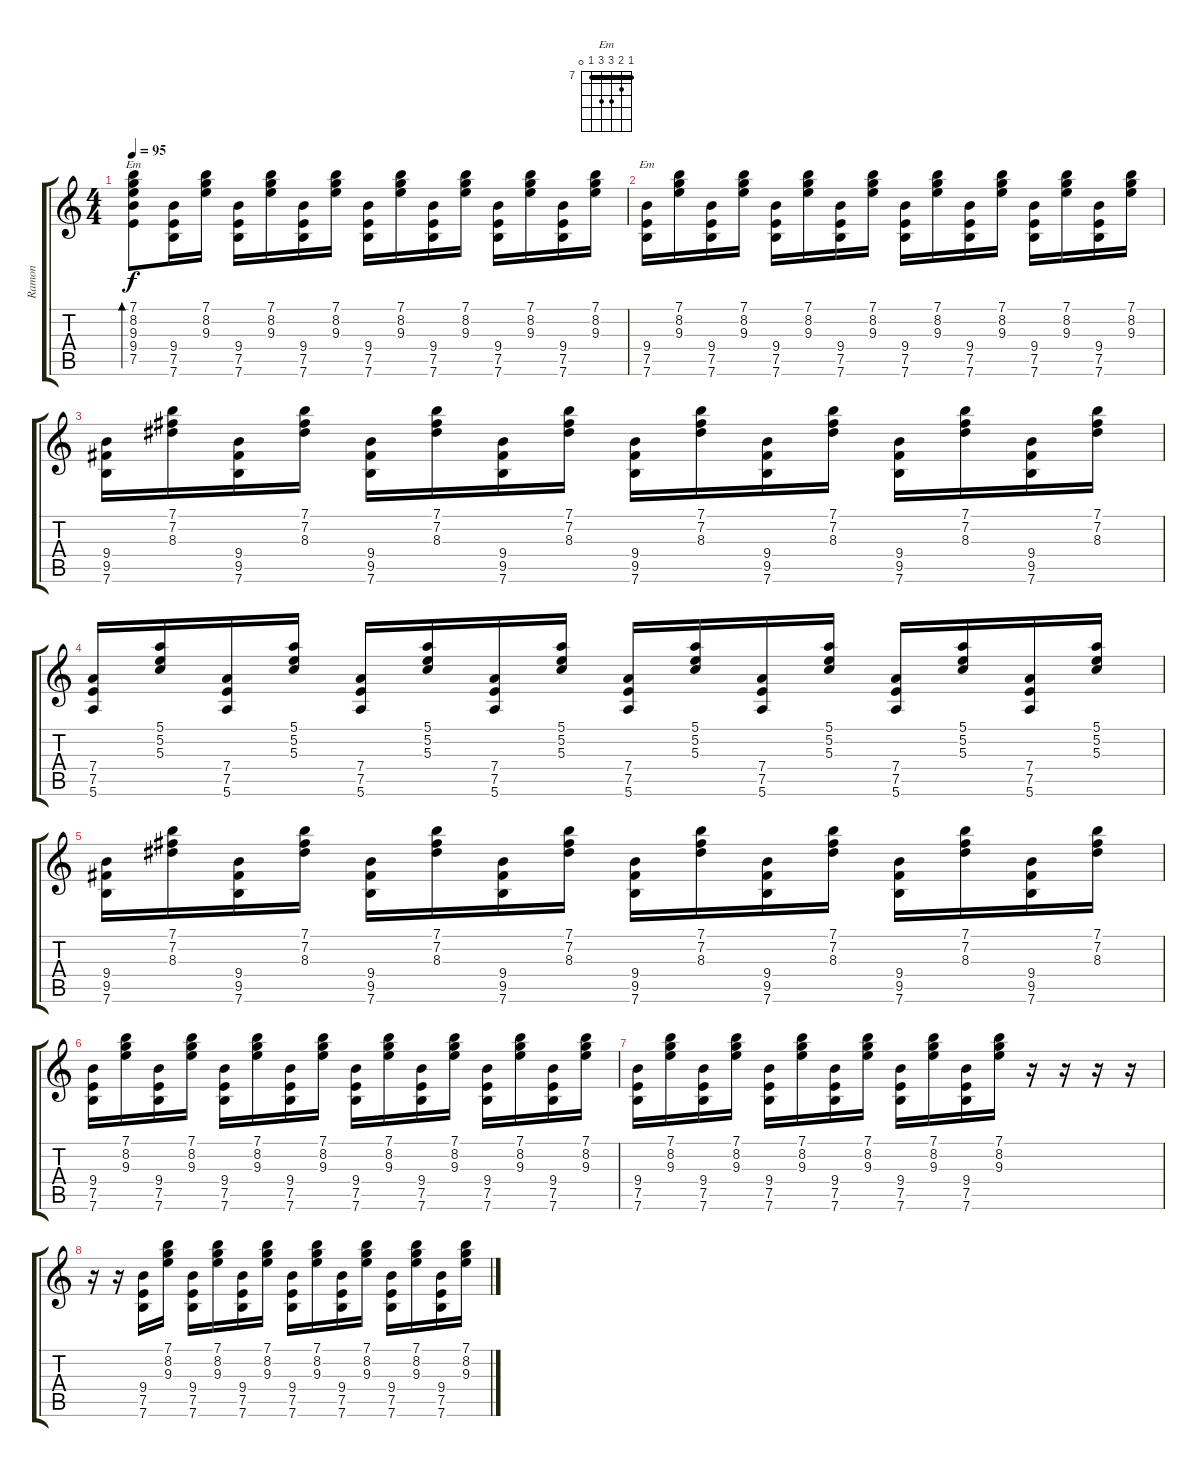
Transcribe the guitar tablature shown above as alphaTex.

\track ("Ramon" "Ramon") {instrument acousticguitarnylon}
\staff {score tabs}
\tuning (E4 B3 G3 D3 A2 E2) {hide}
\chord ("Em" 7 8 9 9 7 x) {firstfret 7 barre 7}
\chord ("Em" 7 8 9 9 7 0) {firstfret 7 barre 7}
\ts (4 4)
\tempo 95
\clef g2
\ks c
(7.1 8.2 9.3 9.4 7.5).8{bd 240 ch "Em" dy f} (9.4 7.5 7.6).16 (7.1 8.2 9.3).16 (9.4 7.5 7.6).16 (7.1 8.2 9.3).16 (9.4 7.5 7.6).16 (7.1 8.2 9.3).16 (9.4 7.5 7.6).16 (7.1 8.2 9.3).16 (9.4 7.5 7.6).16 (7.1 8.2 9.3).16 (9.4 7.5 7.6).16 (7.1 8.2 9.3).16 (9.4 7.5 7.6).16 (7.1 8.2 9.3).16 |
(9.4 7.5 7.6).16{ch "Em"} (7.1 8.2 9.3).16 (9.4 7.5 7.6).16 (7.1 8.2 9.3).16 (9.4 7.5 7.6).16 (7.1 8.2 9.3).16 (9.4 7.5 7.6).16 (7.1 8.2 9.3).16 (9.4 7.5 7.6).16 (7.1 8.2 9.3).16 (9.4 7.5 7.6).16 (7.1 8.2 9.3).16 (9.4 7.5 7.6).16 (7.1 8.2 9.3).16 (9.4 7.5 7.6).16 (7.1 8.2 9.3).16 |
(9.4 9.5 7.6).16 (7.1 7.2 8.3).16 (9.4 9.5 7.6).16 (7.1 7.2 8.3).16 (9.4 9.5 7.6).16 (7.1 7.2 8.3).16 (9.4 9.5 7.6).16 (7.1 7.2 8.3).16 (9.4 9.5 7.6).16 (7.1 7.2 8.3).16 (9.4 9.5 7.6).16 (7.1 7.2 8.3).16 (9.4 9.5 7.6).16 (7.1 7.2 8.3).16 (9.4 9.5 7.6).16 (7.1 7.2 8.3).16 |
(7.4 7.5 5.6).16 (5.1 5.2 5.3).16 (7.4 7.5 5.6).16 (5.1 5.2 5.3).16 (7.4 7.5 5.6).16 (5.1 5.2 5.3).16 (7.4 7.5 5.6).16 (5.1 5.2 5.3).16 (7.4 7.5 5.6).16 (5.1 5.2 5.3).16 (7.4 7.5 5.6).16 (5.1 5.2 5.3).16 (7.4 7.5 5.6).16 (5.1 5.2 5.3).16 (7.4 7.5 5.6).16 (5.1 5.2 5.3).16 |
(9.4 9.5 7.6).16 (7.1 7.2 8.3).16 (9.4 9.5 7.6).16 (7.1 7.2 8.3).16 (9.4 9.5 7.6).16 (7.1 7.2 8.3).16 (9.4 9.5 7.6).16 (7.1 7.2 8.3).16 (9.4 9.5 7.6).16 (7.1 7.2 8.3).16 (9.4 9.5 7.6).16 (7.1 7.2 8.3).16 (9.4 9.5 7.6).16 (7.1 7.2 8.3).16 (9.4 9.5 7.6).16 (7.1 7.2 8.3).16 |
(9.4 7.5 7.6).16 (7.1 8.2 9.3).16 (9.4 7.5 7.6).16 (7.1 8.2 9.3).16 (9.4 7.5 7.6).16 (7.1 8.2 9.3).16 (9.4 7.5 7.6).16 (7.1 8.2 9.3).16 (9.4 7.5 7.6).16 (7.1 8.2 9.3).16 (9.4 7.5 7.6).16 (7.1 8.2 9.3).16 (9.4 7.5 7.6).16 (7.1 8.2 9.3).16 (9.4 7.5 7.6).16 (7.1 8.2 9.3).16 |
(9.4 7.5 7.6).16 (7.1 8.2 9.3).16 (9.4 7.5 7.6).16 (7.1 8.2 9.3).16 (9.4 7.5 7.6).16 (7.1 8.2 9.3).16 (9.4 7.5 7.6).16 (7.1 8.2 9.3).16 (9.4 7.5 7.6).16 (7.1 8.2 9.3).16 (9.4 7.5 7.6).16 (7.1 8.2 9.3).16 r.16 r.16 r.16 r.16 |
r.16 r.16 (9.4 7.5 7.6).16 (7.1 8.2 9.3).16 (9.4 7.5 7.6).16 (7.1 8.2 9.3).16 (9.4 7.5 7.6).16 (7.1 8.2 9.3).16 (9.4 7.5 7.6).16 (7.1 8.2 9.3).16 (9.4 7.5 7.6).16 (7.1 8.2 9.3).16 (9.4 7.5 7.6).16 (7.1 8.2 9.3).16 (9.4 7.5 7.6).16 (7.1 8.2 9.3).16
